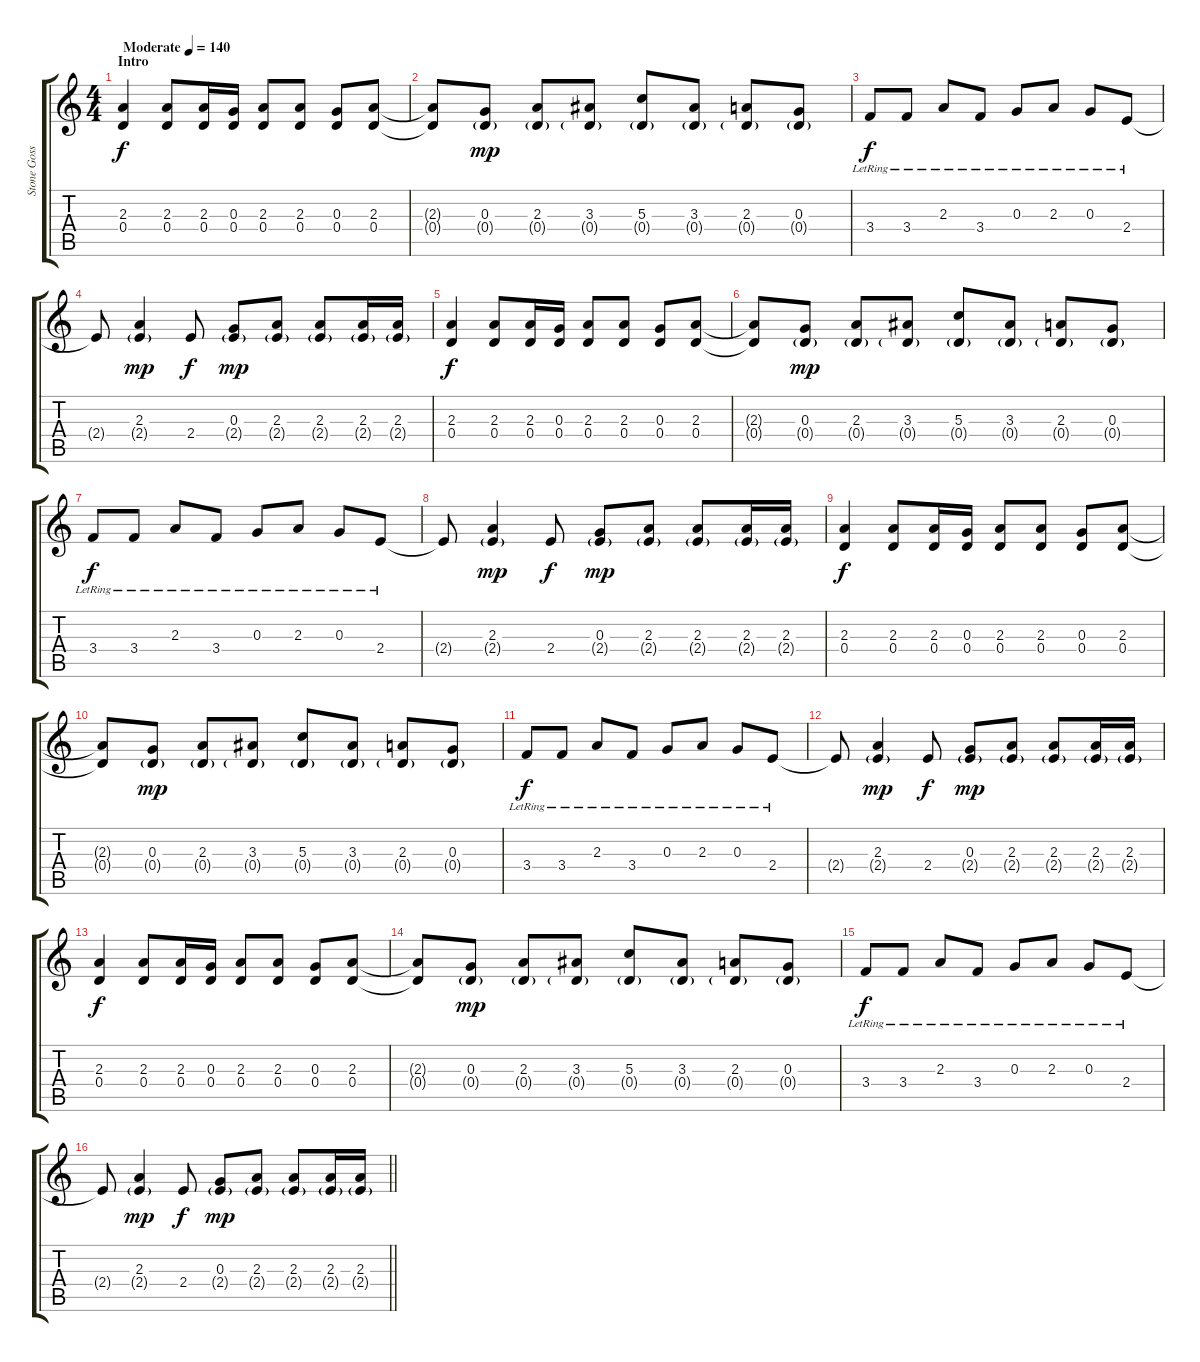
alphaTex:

\track ("Stone Gossard" "Stone Goss") {instrument distortionguitar}
\staff {score tabs}
\tuning (E4 B3 G3 D3 A2 E2) {hide}
\ts (4 4)
\section ("" "Intro")
\tempo (140 "Moderate")
\clef g2
\ks c
(2.3 0.4).4{dy f instrument distortionguitar} (2.3 0.4).8 (2.3 0.4).16 (0.3 0.4).16 (2.3 0.4).8 (2.3 0.4).8 (0.3 0.4).8 (2.3 0.4).8 |
(2.3{t} 0.4{t}).8 (0.3 0.4{g}).8{dy mp} (2.3 0.4{g}).8 (3.3 0.4{g}).8 (5.3 0.4{g}).8 (3.3 0.4{g}).8 (2.3 0.4{g}).8 (0.3 0.4{g}).8 |
3.4{lr}.8{dy f} 3.4{lr}.8 2.3{lr}.8 3.4{lr}.8 0.3{lr}.8 2.3{lr}.8 0.3{lr}.8 2.4{lr}.8 |
2.4{t}.8 (2.3 2.4{g}).4{dy mp} 2.4.8{dy f} (0.3 2.4{g}).8{dy mp} (2.3 2.4{g}).8 (2.3 2.4{g}).8 (2.3 2.4{g}).16 (2.3 2.4{g}).16 |
(2.3 0.4).4{dy f} (2.3 0.4).8 (2.3 0.4).16 (0.3 0.4).16 (2.3 0.4).8 (2.3 0.4).8 (0.3 0.4).8 (2.3 0.4).8 |
(2.3{t} 0.4{t}).8 (0.3 0.4{g}).8{dy mp} (2.3 0.4{g}).8 (3.3 0.4{g}).8 (5.3 0.4{g}).8 (3.3 0.4{g}).8 (2.3 0.4{g}).8 (0.3 0.4{g}).8 |
3.4{lr}.8{dy f} 3.4{lr}.8 2.3{lr}.8 3.4{lr}.8 0.3{lr}.8 2.3{lr}.8 0.3{lr}.8 2.4{lr}.8 |
2.4{t}.8 (2.3 2.4{g}).4{dy mp} 2.4.8{dy f} (0.3 2.4{g}).8{dy mp} (2.3 2.4{g}).8 (2.3 2.4{g}).8 (2.3 2.4{g}).16 (2.3 2.4{g}).16 |
(2.3 0.4).4{dy f} (2.3 0.4).8 (2.3 0.4).16 (0.3 0.4).16 (2.3 0.4).8 (2.3 0.4).8 (0.3 0.4).8 (2.3 0.4).8 |
(2.3{t} 0.4{t}).8 (0.3 0.4{g}).8{dy mp} (2.3 0.4{g}).8 (3.3 0.4{g}).8 (5.3 0.4{g}).8 (3.3 0.4{g}).8 (2.3 0.4{g}).8 (0.3 0.4{g}).8 |
3.4{lr}.8{dy f} 3.4{lr}.8 2.3{lr}.8 3.4{lr}.8 0.3{lr}.8 2.3{lr}.8 0.3{lr}.8 2.4{lr}.8 |
2.4{t}.8 (2.3 2.4{g}).4{dy mp} 2.4.8{dy f} (0.3 2.4{g}).8{dy mp} (2.3 2.4{g}).8 (2.3 2.4{g}).8 (2.3 2.4{g}).16 (2.3 2.4{g}).16 |
(2.3 0.4).4{dy f} (2.3 0.4).8 (2.3 0.4).16 (0.3 0.4).16 (2.3 0.4).8 (2.3 0.4).8 (0.3 0.4).8 (2.3 0.4).8 |
(2.3{t} 0.4{t}).8 (0.3 0.4{g}).8{dy mp} (2.3 0.4{g}).8 (3.3 0.4{g}).8 (5.3 0.4{g}).8 (3.3 0.4{g}).8 (2.3 0.4{g}).8 (0.3 0.4{g}).8 |
3.4{lr}.8{dy f} 3.4{lr}.8 2.3{lr}.8 3.4{lr}.8 0.3{lr}.8 2.3{lr}.8 0.3{lr}.8 2.4{lr}.8 |
\barLineRight lightlight
2.4{t}.8 (2.3 2.4{g}).4{dy mp} 2.4.8{dy f} (0.3 2.4{g}).8{dy mp} (2.3 2.4{g}).8 (2.3 2.4{g}).8 (2.3 2.4{g}).16 (2.3 2.4{g}).16
